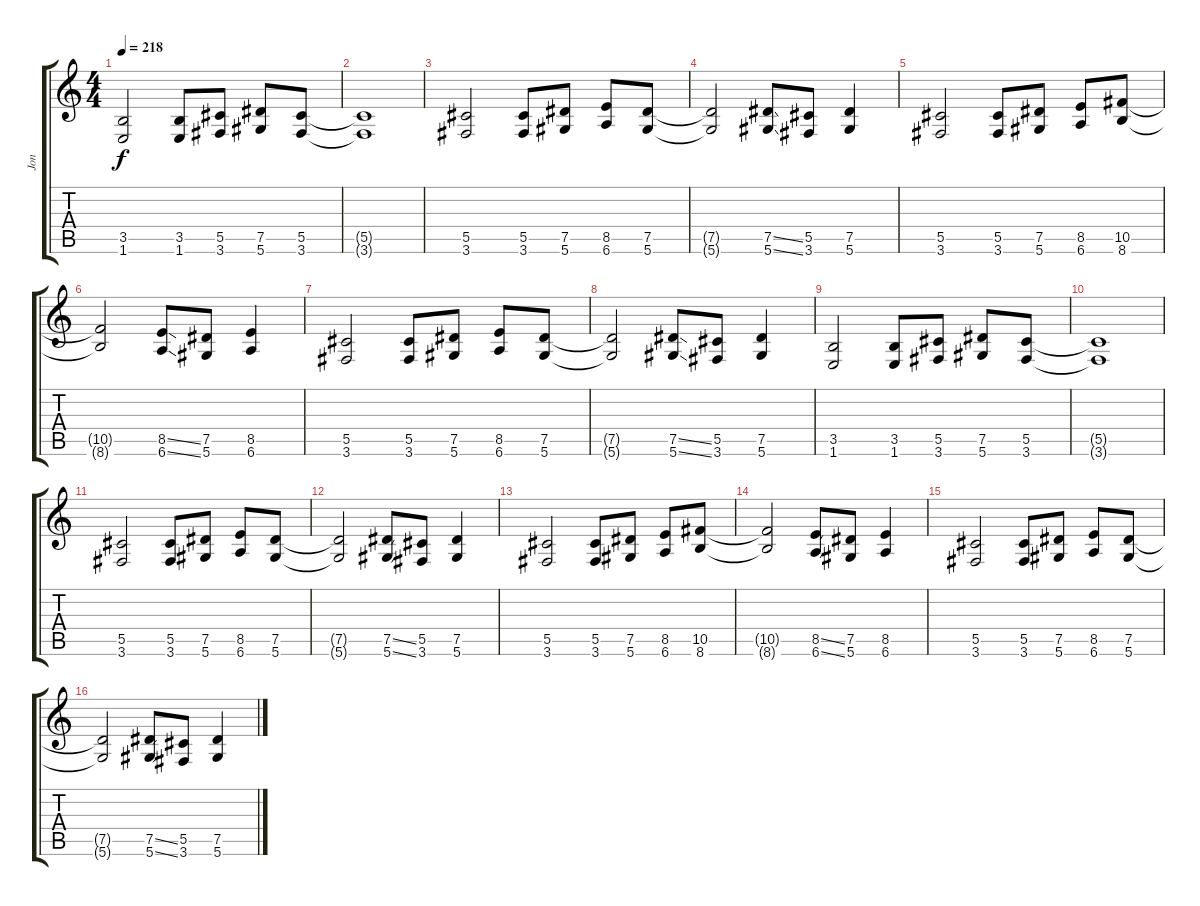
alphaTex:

\track ("Jon" "Jon") {instrument distortionguitar}
\staff {score tabs}
\tuning (Eb4 Bb3 Gb3 Db3 Ab2 Eb2) {hide}
\ts (4 4)
\tempo 218
\clef g2
\ks c
(3.5 1.6).2{dy f} (3.5 1.6).8 (5.5 3.6).8 (7.5 5.6).8 (5.5 3.6).8 |
(5.5{t} 3.6{t}).1 |
(5.5 3.6).2 (5.5 3.6).8 (7.5 5.6).8 (8.5 6.6).8 (7.5 5.6).8 |
(7.5{t} 5.6{t}).2 (7.5{ss} 5.6{ss}).8 (5.5 3.6).8 (7.5 5.6).4 |
(5.5 3.6).2 (5.5 3.6).8 (7.5 5.6).8 (8.5 6.6).8 (10.5 8.6).8 |
(10.5{t} 8.6{t}).2 (8.5{ss} 6.6{ss}).8 (7.5 5.6).8 (8.5 6.6).4 |
(5.5 3.6).2 (5.5 3.6).8 (7.5 5.6).8 (8.5 6.6).8 (7.5 5.6).8 |
(7.5{t} 5.6{t}).2 (7.5{ss} 5.6{ss}).8 (5.5 3.6).8 (7.5 5.6).4 |
(3.5 1.6).2 (3.5 1.6).8 (5.5 3.6).8 (7.5 5.6).8 (5.5 3.6).8 |
(5.5{t} 3.6{t}).1 |
(5.5 3.6).2 (5.5 3.6).8 (7.5 5.6).8 (8.5 6.6).8 (7.5 5.6).8 |
(7.5{t} 5.6{t}).2 (7.5{ss} 5.6{ss}).8 (5.5 3.6).8 (7.5 5.6).4 |
(5.5 3.6).2 (5.5 3.6).8 (7.5 5.6).8 (8.5 6.6).8 (10.5 8.6).8 |
(10.5{t} 8.6{t}).2 (8.5{ss} 6.6{ss}).8 (7.5 5.6).8 (8.5 6.6).4 |
(5.5 3.6).2 (5.5 3.6).8 (7.5 5.6).8 (8.5 6.6).8 (7.5 5.6).8 |
(7.5{t} 5.6{t}).2 (7.5{ss} 5.6{ss}).8 (5.5 3.6).8 (7.5 5.6).4
